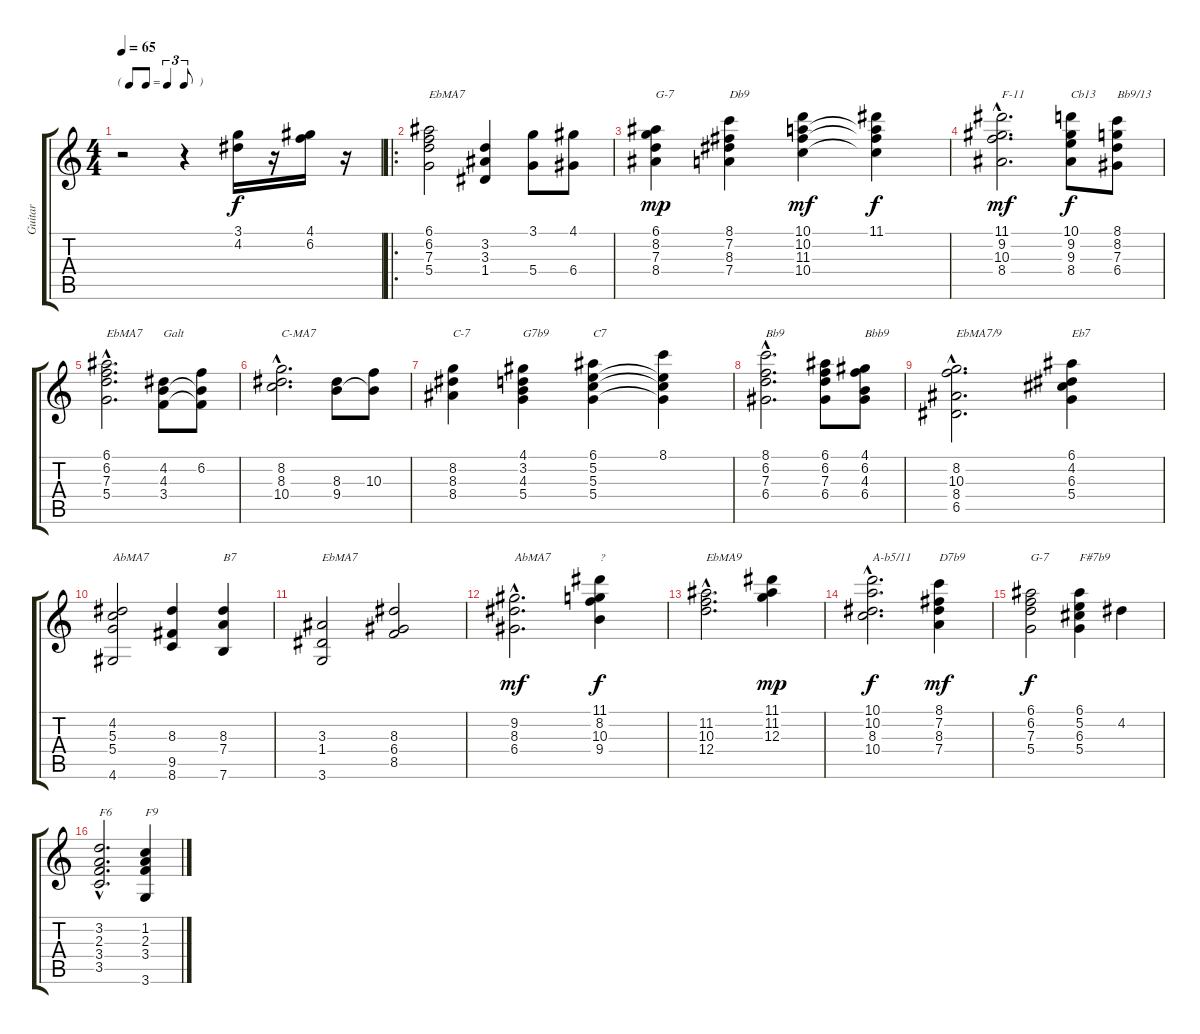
\track ("Guitar" "Guitar") {instrument electricguitarjazz}
\staff {score tabs}
\tuning (E4 B3 G3 D3 A2 E2) {hide}
\ts (4 4)
\tf triplet8th
\tempo 65
\clef g2
\ks c
r.2{dy f instrument electricguitarjazz} r.4 (3.1 4.2).16 r.16 (4.1 6.2).16 r.16 |
\ro
(6.1 6.2 7.3 5.4).2{txt "EbMA7"} (3.2 3.3 1.4).4 (3.1 5.4).8 (4.1 6.4).8 |
(6.1 8.2 7.3 8.4).4{txt "G-7" dy mp} (8.1 7.2 8.3 7.4).4{txt "Db9"} (10.1 10.2 11.3 10.4).4{dy mf} (11.1 10.2{t} 11.3{t} 10.4{t}).4{dy f} |
(11.1{hac} 9.2{hac} 10.3{hac} 8.4{hac}).2{d txt "F-11" dy mf} (10.1 9.2 9.3 8.4).8{txt "Cb13" dy f} (8.1 8.2 7.3 6.4).8{txt "Bb9/13"} |
(6.1{hac} 6.2{hac} 7.3{hac} 5.4{hac}).2{d txt "EbMA7"} (4.2 4.3 3.4).8{txt "Galt"} (6.2 4.3{t} 3.4{t}).8 |
(8.2{hac} 8.3{hac} 10.4{hac}).2{d txt "C-MA7"} (8.3 9.4).8 (10.3 9.4{t}).8 |
(8.2 8.3 8.4).4{txt "C-7"} (4.1 3.2 4.3 5.4).4{txt "G7b9"} (6.1 5.2 5.3 5.4).4{txt "C7"} (8.1 5.2{t} 5.3{t} 5.4{t}).4 |
(8.1{hac} 6.2{hac} 7.3{hac} 6.4{hac}).2{d txt "Bb9"} (6.1 6.2 7.3 6.4).8 (4.1 6.2 4.3 6.4).8{txt "Bbb9"} |
(8.2{hac} 10.3{hac} 8.4{hac} 6.5{hac}).2{d txt "EbMA7/9"} (6.1 4.2 6.3 5.4).4{txt "Eb7"} |
(4.2 5.3 5.4 4.6).2{txt "AbMA7"} (8.3 9.5 8.6).4 (8.3 7.4 7.6).4{txt "B7"} |
(3.3 1.4 3.6).2{txt "EbMA7"} (8.3 6.4 8.5).2 |
(9.2{hac} 8.3{hac} 6.4{hac}).2{d txt "AbMA7" dy mf} (11.1 8.2 10.3 9.4).4{txt "?" dy f} |
(11.2{hac} 10.3{hac} 12.4{hac}).2{d txt "EbMA9"} (11.1 11.2 12.3).4{dy mp} |
(10.1{hac} 10.2{hac} 8.3{hac} 10.4{hac}).2{d txt "A-b5/11" dy f} (8.1 7.2 8.3 7.4).4{txt "D7b9" dy mf} |
(6.1 6.2 7.3 5.4).2{txt "G-7" dy f} (6.1 5.2 6.3 5.4).4{txt "F#7b9"} 4.2.4 |
(3.2{hac} 2.3{hac} 3.4{hac} 3.5{hac}).2{d txt "F6"} (1.2 2.3 3.4 3.6).4{txt "F9"}
